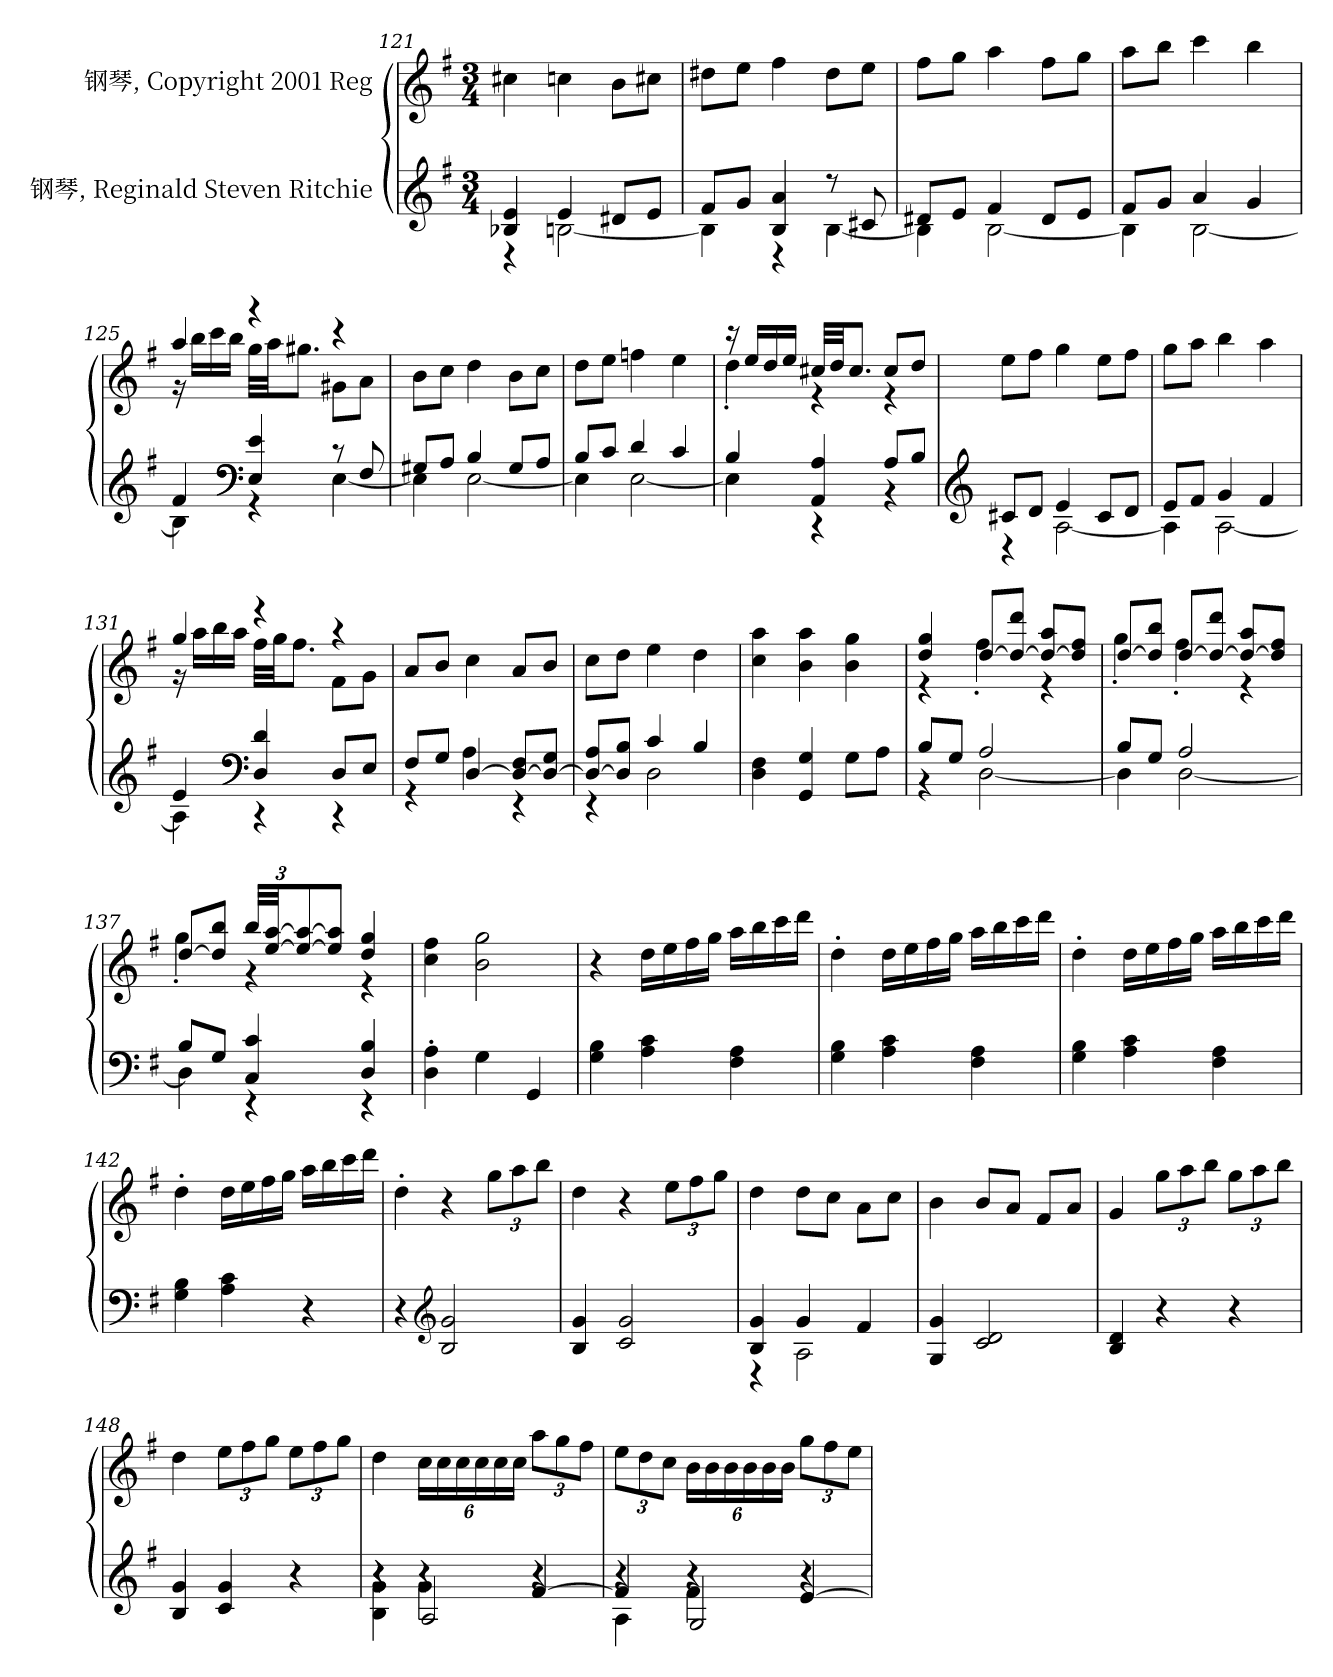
**kern	**kern
*part2	*part1
*staff2	*staff1
*I"钢琴, Reginald Steven Ritchie	*I"钢琴, Copyright 2001 Reg
!!LO:PB:g=z
*clefG2	*clefG2
*k[f#]	*k[f#]
*M3/4	*M3/4
=121	=121
*^	*
4B-X/ 4e/	4r	4cc#X\
4e/	[2Bn\	4ccn\
8d#X/L	.	8b\L
8e/J	.	8cc#X\J
=122	=122	=122
8f#/L	4B\]	8dd#X\L
8g/J	.	8ee\J
4B/ 4a/	4r	4ff#\
8r	[4B\	8dd#\L
8c#X/	.	8ee\J
=123	=123	=123
8d#X/L	4B\]	8ff#\L
8e/J	.	8gg\J
4f#/	[2B\	4aa\
8d#/L	.	8ff#\L
8e/J	.	8gg\J
=124	=124	=124
8f#/L	4B\]	8aa\L
8g/J	.	8bb\J
4a/	[2B\	4ccc\
4g/	.	4bb\
=125	=125	=125
*	*	*^
4f#/	4B\]	4aa/	16r
.	.	.	16bb\LL
.	.	.	16ccc\
.	.	.	16bb\JJ
*clefF4	*	*	*
4E/ 4e/	4r	4r	32gg\LLL
.	.	.	32aa\JJ
.	.	.	8.gg#X\J
8r	[4E\	4r	8g#X\L
8F#/	.	.	8a\J
*	*	*v	*v
!!LO:LB:g=z
=126	=126	=126
8G#X/L	4E\]	8b\L
8A/J	.	8cc\J
4B/	[2E\	4dd\
8G#/L	.	8b\L
8A/J	.	8cc\J
=127	=127	=127
8B/L	4E\]	8dd\L
8c/J	.	8ee\J
4d/	[2E\	4ffn\
4c/	.	4ee\
=128	=128	=128
*	*	*^
4B/	4E\]	16r	4dd'\
.	.	16ee/LL	.
.	.	16dd/	.
.	.	16ee/JJ	.
4AA/ 4A/	4r	32cc#X/LLL	4r
.	.	32dd/JJ	.
.	.	8.cc#/J	.
8A/L	4r	8cc#/L	4r
8B/J	.	8dd/J	.
*	*	*v	*v
=129	=129	=129
*clefG2	*	*
8c#X/L	4r	8ee\L
8d/J	.	8ff#\J
4e/	[2A\	4gg\
8c#/L	.	8ee\L
8d/J	.	8ff#\J
=130	=130	=130
8e/L	4A\]	8gg\L
8f#/J	.	8aa\J
4g/	[2A\	4bb\
4f#/	.	4aa\
!!LO:LB:g=z
=131	=131	=131
*	*	*^
4e/	4A\]	4gg/	16r
.	.	.	16aa\LL
.	.	.	16bb\
.	.	.	16aa\JJ
*clefF4	*	*	*
4D/ 4d/	4r	4r	32ff#\LLL
.	.	.	32gg\JJ
.	.	.	8.ff#\J
8D/L	4r	4r	8f#\L
8E/J	.	.	8g\J
*	*	*v	*v
=132	=132	=132
8F#/L	4r	8a/L
8G/J	.	8b/J
[4D/	4A\	4cc\
8D/_ 8F#/L	4r	8a/L
8D/_ 8G/J	.	8b/J
=133	=133	=133
8D/_ 8A/L	4r	8cc\L
8D/] 8B/J	.	8dd\J
4c/	2D\	4ee\
4B/	.	4dd\
*v	*v	*
=134	=134
4D\ 4F#\	4cc\ 4aa\
4GG/ 4G/	4b\ 4aa\
8G\L	4b\ 4gg\
8A\J	.
=135	=135
*^	*^
8B/L	4r	4dd/ 4gg/	4r
8G/J	.	.	.
2A/	[2D\	[8dd/L	4ff#'\
.	.	8dd/_ 8ddd/J	.
.	.	8dd/_ 8aa/L	4r
.	.	8dd/] 8ff#/J	.
!!LO:LB:g=z	!!
=136	=136	=136	=136
8B/L	4D\]	[8dd/L	4gg'\
8G/J	.	8dd/] 8bb/J	.
2A/	[2D\	[8dd/L	4ff#'\
.	.	8dd/_ 8ddd/J	.
.	.	8dd/_ 8aa/L	4r
.	.	8dd/] 8ff#/J	.
=137	=137	=137	=137
8B/L	4D\]	[8dd/L	4gg'\
8G/J	.	8dd/] 8bb/J	.
*	*	*Xbrackettup	*
4C/ 4c/	4r	48bb/LLL	4r
.	.	[48ee/ [48aa/JJ	.
.	.	12ee/_ 12aa/_	.
.	.	8ee/] 8aa/]J	.
4D/ 4B/	4r	4dd/ 4gg/	4r
*v	*v	*	*
*	*v	*v
=138	=138
4D\' 4A\'	4cc\ 4ff#\
4G\	2b\ 2gg\
4GG/	.
=139	=139
4G\ 4B\	4r
4A\ 4c\	16dd\LL
.	16ee\
.	16ff#\
.	16gg\JJ
4F#\ 4A\	16aa\LL
.	16bb\
.	16ccc\
.	16ddd\JJ
!!LO:LB:g=z
=140	=140
4G\ 4B\	4dd'\
4A\ 4c\	16dd\LL
.	16ee\
.	16ff#\
.	16gg\JJ
4F#\ 4A\	16aa\LL
.	16bb\
.	16ccc\
.	16ddd\JJ
=141	=141
4G\ 4B\	4dd'\
4A\ 4c\	16dd\LL
.	16ee\
.	16ff#\
.	16gg\JJ
4F#\ 4A\	16aa\LL
.	16bb\
.	16ccc\
.	16ddd\JJ
=142	=142
4G\ 4B\	4dd'\
4A\ 4c\	16dd\LL
.	16ee\
.	16ff#\
.	16gg\JJ
4r	16aa\LL
.	16bb\
.	16ccc\
.	16ddd\JJ
=143	=143
4r	4dd'\
*clefG2	*
2B/ 2g/	4r
.	12gg\L
.	12aa\
.	12bb\J
!!LO:LB:g=z
=144	=144
4B/ 4g/	4dd\
2c/ 2g/	4r
.	12ee\L
.	12ff#\
.	12gg\J
=145	=145
*^	*
4B/ 4g/	4r	4dd\
4g/	2A\	8dd\L
.	.	8cc\J
4f#/	.	8a\L
.	.	8cc\J
*v	*v	*
=146	=146
4G/ 4g/	4b\
2c/ 2d/	8b/L
.	8a/J
.	8f#/L
.	8a/J
=147	=147
4B/ 4d/	4g/
4r	12gg\L
.	12aa\
.	12bb\J
4r	12gg\L
.	12aa\
.	12bb\J
=148	=148
4B/ 4g/	4dd\
4c/ 4g/	12ee\L
.	12ff#\
.	12gg\J
4r	12ee\L
.	12ff#\
.	12gg\J
!!LO:PB:g=z
=149	=149
*^	*
*	*^	*
4r	4B\ 4g\	4r	4dd\
4r	4g\	2A/	24cc\LL
.	.	.	24cc\
.	.	.	24cc\
.	.	.	24cc\
.	.	.	24cc\
.	.	.	24cc\JJ
[4f#/	4r	.	12aa\L
.	.	.	12gg\
.	.	.	12ff#\J
=150	=150	=150	=150
4f#/]	4A\	4r	12ee\L
.	.	.	12dd\
.	.	.	12cc\J
4r	4f#\	2G/	24b\LL
.	.	.	24b\
.	.	.	24b\
.	.	.	24b\
.	.	.	24b\
.	.	.	24b\JJ
[4e/	4r	.	12gg\L
.	.	.	12ff#\
.	.	.	12ee\J
*v	*v	*v	*
=	=
*-	*-
